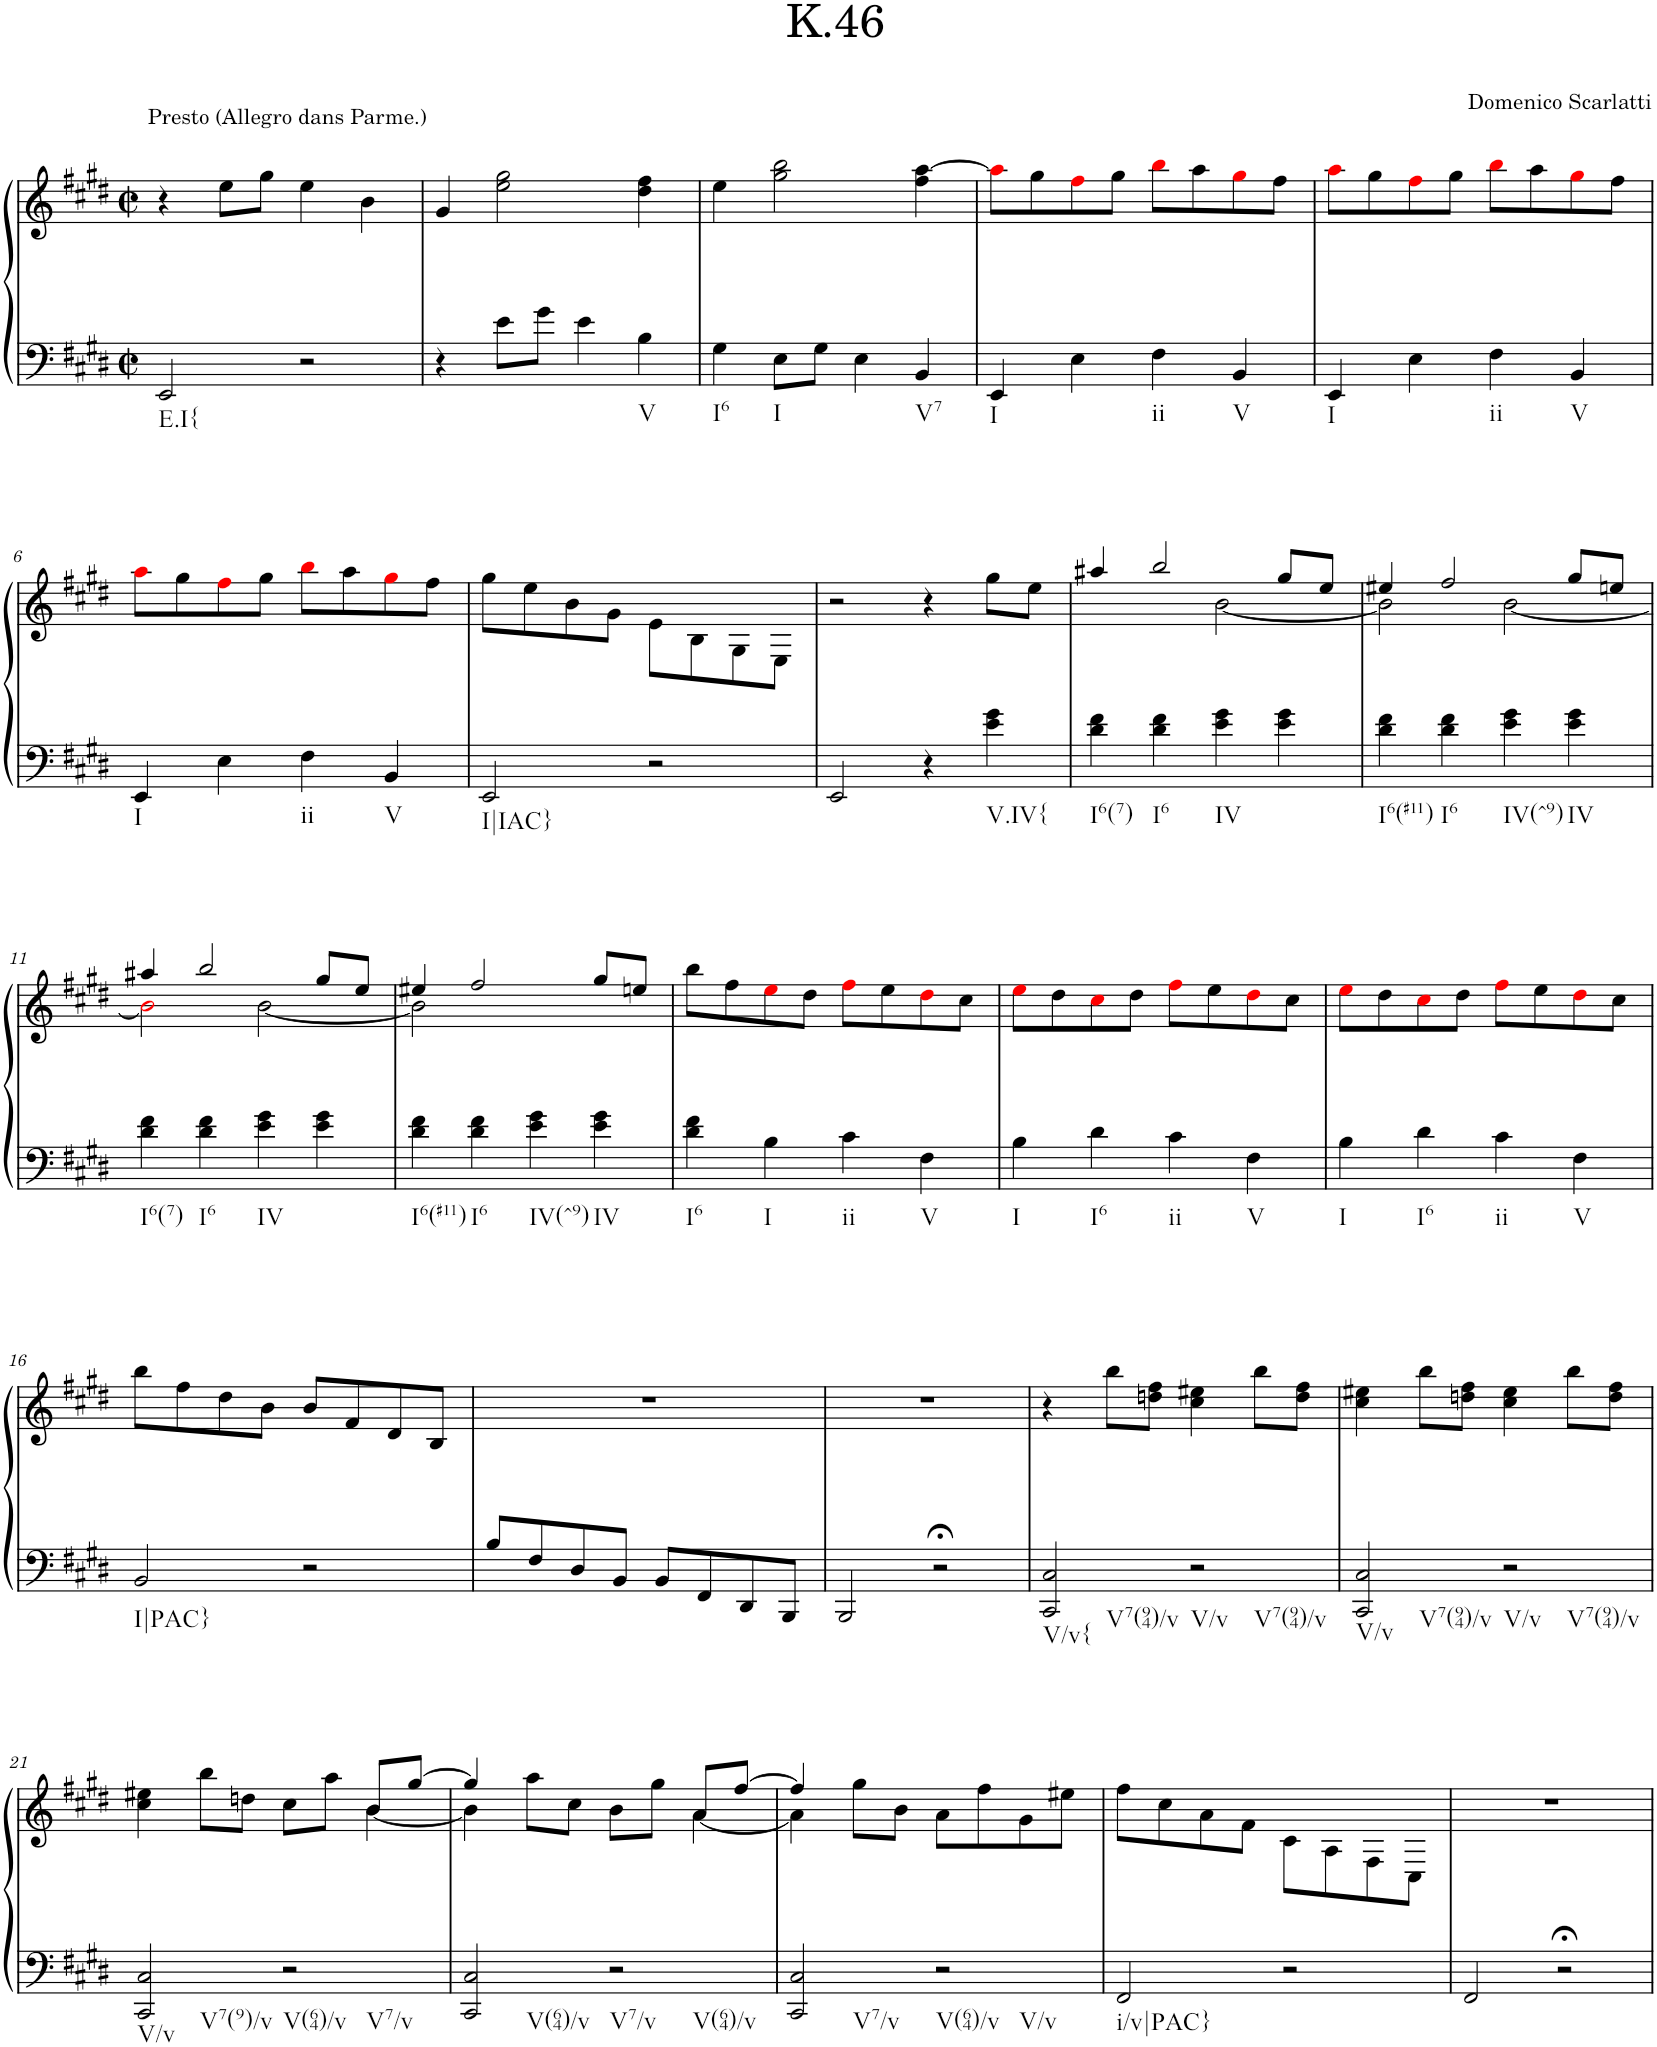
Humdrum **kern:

**kern	**kern
*part1	*part1
*staff2	*staff1
*I"Piano	*
*I'Pno.	*
*clefF4	*clefG2
*k[f#c#g#d#]	*k[f#c#g#d#]
*M2/2	*M2/2
*met(c|)	*met(c|)
=1	=1
!	!LO:TX:a:t=Presto (Allegro dans Parme.)
!LO:TX:b:t=E.I{	!
2EE/	4r
.	8ee\L
.	8gg#\J
2r	4ee\
.	4b\
=2	=2
4r	4g#/
8e\L	2ee\ 2gg#\
8g#\J	.
4e\	.
!LO:TX:b:t=V	!
4B\	4dd#\ 4ff#\
=3	=3
!LO:TX:b:t=I6	!
4G#\	4ee\
!LO:TX:b:t=I	!
8E\L	2gg#\ 2bb\
8G#\J	.
4E\	.
!LO:TX:b:t=V7	!
4BB/	4ff#\ [4aa\
=4	=4
!LO:TX:b:t=I	!
4EE/	8aai\L]
.	8gg#\
4E\	8ff#i\
.	8gg#\J
!LO:TX:b:t=ii	!
4F#\	8bbi\L
.	8aa\
!LO:TX:b:t=V	!
4BB/	8gg#i\
.	8ff#\J
=5	=5
!LO:TX:b:t=I	!
4EE/	8aai\L
.	8gg#\
4E\	8ff#i\
.	8gg#\J
!LO:TX:b:t=ii	!
4F#\	8bbi\L
.	8aa\
!LO:TX:b:t=V	!
4BB/	8gg#i\
.	8ff#\J
!!LO:LB:g=z
=6	=6
!LO:TX:b:t=I	!
4EE/	8aai\L
.	8gg#\
4E\	8ff#i\
.	8gg#\J
!LO:TX:b:t=ii	!
4F#\	8bbi\L
.	8aa\
!LO:TX:b:t=V	!
4BB/	8gg#i\
.	8ff#\J
=7	=7
!LO:TX:b:t=I|IAC}	!
2EE/	8gg#\L
.	8ee\
.	8b\
.	8g#\J
2r	8e\L
.	8B\
.	8G#\
.	8E\J
=8	=8
2EE/	2r
4r	4r
!LO:TX:b:t=V.IV{	!
4e\ 4g#\	8gg#\L
.	8ee\J
=9	=9
*	*^
!LO:TX:b:t=I6(7)	!	!
4d#\ 4f#\	4aa#X/	2ryy
!LO:TX:b:t=I6	!	!
4d#\ 4f#\	2bb/	.
!LO:TX:b:t=IV	!	!
4e\ 4g#\	.	[2b\
4e\ 4g#\	8gg#/L	.
.	8ee/J	.
=10	=10	=10
!LO:TX:b:t=I6(#11)	!	!
4d#\ 4f#\	4ee#X/	2b\]
!LO:TX:b:t=I6	!	!
4d#\ 4f#\	2ff#/	.
!LO:TX:b:t=IV(^9)	!	!
4e\ 4g#\	.	[2b\
!LO:TX:b:t=IV	!	!
4e\ 4g#\	8gg#/L	.
.	8een/J	.
!!LO:LB:g=z	!!
=11	=11	=11
!LO:TX:b:t=I6(7)	!	!
4d#\ 4f#\	4aa#X/	2bi\]
!LO:TX:b:t=I6	!	!
4d#\ 4f#\	2bb/	.
!LO:TX:b:t=IV	!	!
4e\ 4g#\	.	[2b\
4e\ 4g#\	8gg#/L	.
.	8ee/J	.
=12	=12	=12
!LO:TX:b:t=I6(#11)	!	!
4d#\ 4f#\	4ee#X/	2b\]
!LO:TX:b:t=I6	!	!
4d#\ 4f#\	2ff#/	.
!LO:TX:b:t=IV(^9)	!	!
4e\ 4g#\	.	2ryy
!LO:TX:b:t=IV	!	!
4e\ 4g#\	8gg#/L	.
.	8een/J	.
*	*v	*v
=13	=13
!LO:TX:b:t=I6	!
4d#\ 4f#\	8bb\L
.	8ff#\
!LO:TX:b:t=I	!
4B\	8eei\
.	8dd#\J
!LO:TX:b:t=ii	!
4c#\	8ff#i\L
.	8ee\
!LO:TX:b:t=V	!
4F#\	8dd#i\
.	8cc#\J
=14	=14
!LO:TX:b:t=I	!
4B\	8eei\L
.	8dd#\
!LO:TX:b:t=I6	!
4d#\	8cc#i\
.	8dd#\J
!LO:TX:b:t=ii	!
4c#\	8ff#i\L
.	8ee\
!LO:TX:b:t=V	!
4F#\	8dd#i\
.	8cc#\J
=15	=15
!LO:TX:b:t=I	!
4B\	8eei\L
.	8dd#\
!LO:TX:b:t=I6	!
4d#\	8cc#i\
.	8dd#\J
!LO:TX:b:t=ii	!
4c#\	8ff#i\L
.	8ee\
!LO:TX:b:t=V	!
4F#\	8dd#i\
.	8cc#\J
!!LO:LB:g=z
=16	=16
!LO:TX:b:t=I|PAC}	!
2BB/	8bb\L
.	8ff#\
.	8dd#\
.	8b\J
2r	8b/L
.	8f#/
.	8d#/
.	8B/J
=17	=17
8B/L	1r
8F#/	.
8D#/	.
8BB/J	.
8BB/L	.
8FF#/	.
8DD#/	.
8BBB/J	.
=18	=18
2BBB/	1r
2r;<	.
=19	=19
!LO:TX:b:t=V/v{	!
!LO:TX:b:t=V7(94)/v	!
2CC#/ 2C#/	4r
.	8bb\L
.	8ddn\ 8ff#\J
!LO:TX:b:t=V/v	!
!LO:TX:b:t=V7(94)/v	!
2r	4cc#\ 4ee#X\
.	8bb\L
.	8dd\ 8ff#\J
=20	=20
!LO:TX:b:t=V/v	!
!LO:TX:b:t=V7(94)/v	!
2CC#/ 2C#/	4cc#\ 4ee#X\
.	8bb\L
.	8ddn\ 8ff#\J
!LO:TX:b:t=V/v	!
!LO:TX:b:t=V7(94)/v	!
2r	4cc#\ 4ee#\
.	8bb\L
.	8dd\ 8ff#\J
!!LO:LB:g=z
=21	=21
*	*^
!LO:TX:b:t=V/v	!	!
!LO:TX:b:t=V7(9)/v	!	!
2CC#/ 2C#/	4cc#\ 4ee#X\	2.ryy
.	8bb\L	.
.	8ddn\J	.
!LO:TX:b:t=V(64)/v	!	!
!LO:TX:b:t=V7/v	!	!
2r	8cc#\L	.
.	8aa\J	.
.	8b/L	[4b\
.	[8gg#/J	.
=22	=22	=22
!LO:TX:b:t=V(64)/v	!	!
2CC#/ 2C#/	4gg#/]	4b\]
.	8aa\L	2ryy
.	8cc#\J	.
!LO:TX:b:t=V7/v	!	!
!LO:TX:b:t=V(64)/v	!	!
2r	8b\L	.
.	8gg#\J	.
.	8a/L	[4a\
.	[8ff#/J	.
=23	=23	=23
!LO:TX:b:t=V7/v	!	!
2CC#/ 2C#/	4ff#/]	4a\]
.	8gg#\L	2.ryy
.	8b\J	.
!LO:TX:b:t=V(64)/v	!	!
!LO:TX:b:t=V/v	!	!
2r	8a\L	.
.	8ff#\	.
.	8g#\	.
.	8ee#X\J	.
*	*v	*v
=24	=24
!LO:TX:b:t=i/v|PAC}	!
2FF#/	8ff#\L
.	8cc#\
.	8a\
.	8f#\J
2r	8c#\L
.	8A\
.	8F#\
.	8C#\J
=25	=25
2FF#/	1r
2r;<	.
=	=
*-	*-
